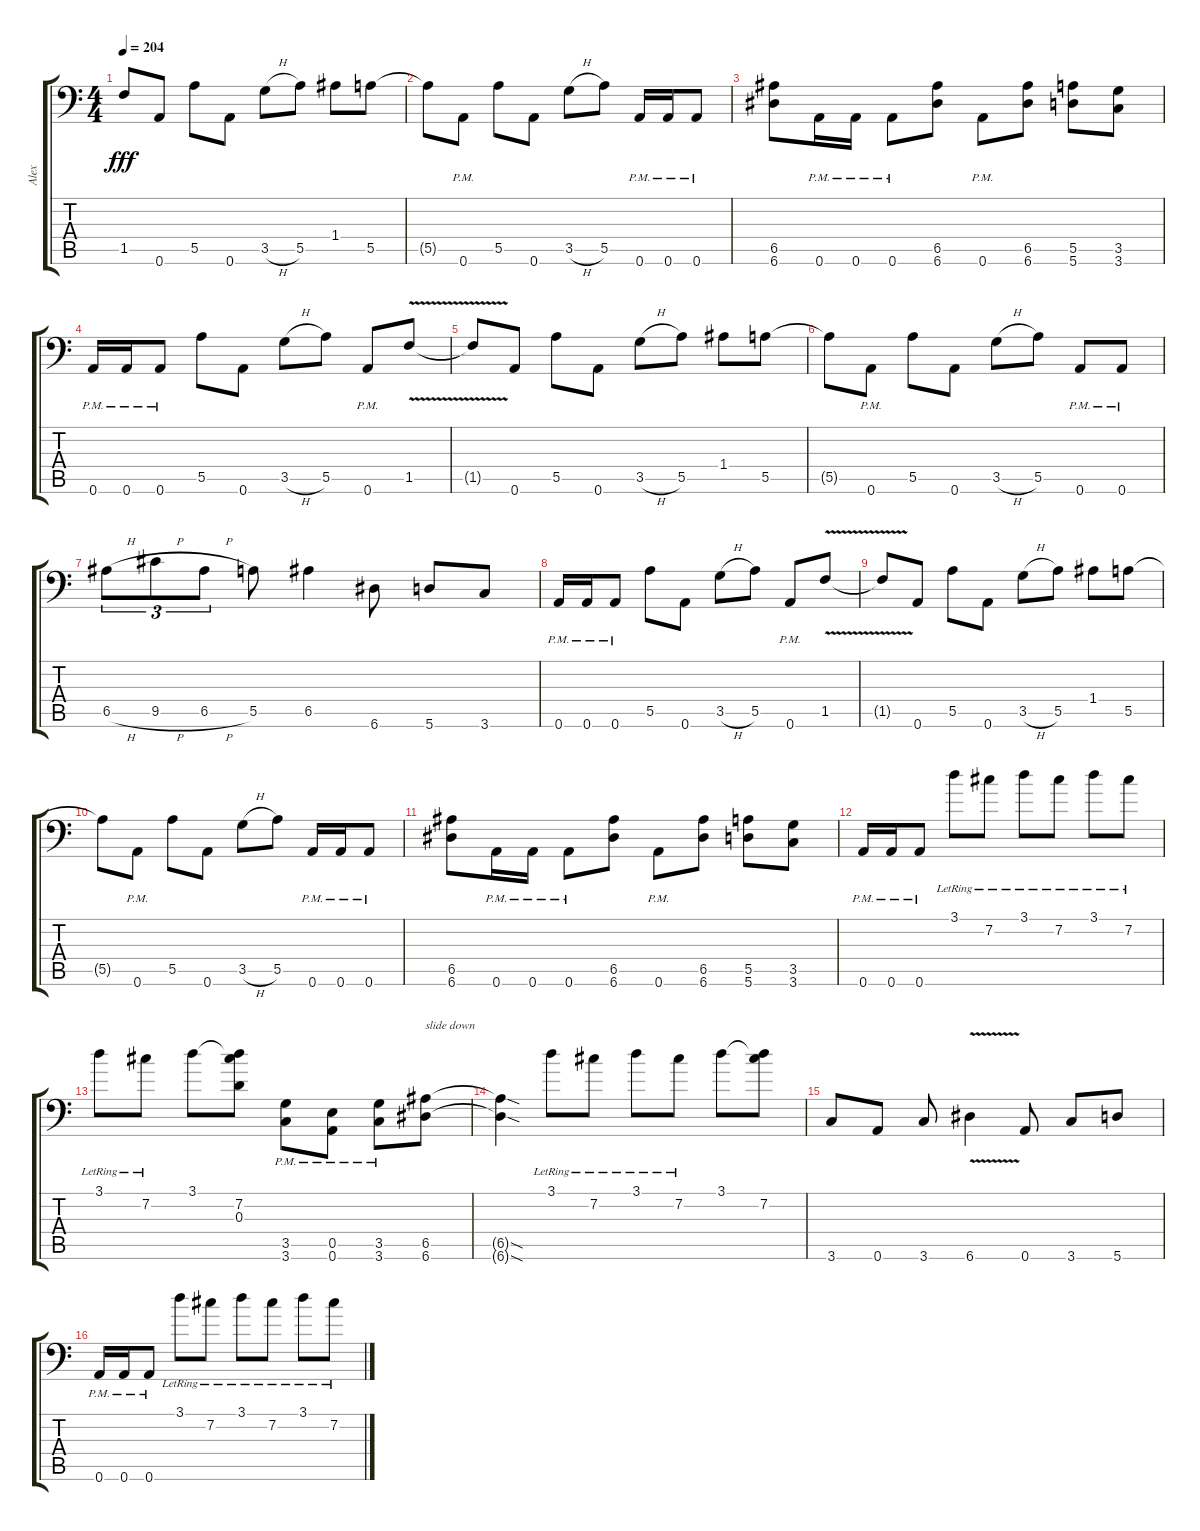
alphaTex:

\track ("Alex" "Alex") {instrument distortionguitar}
\staff {score tabs}
\tuning (B3 Gb3 D3 A2 E2 A1) {hide}
\ts (4 4)
\tempo 204
\clef f4
\ks c
1.5{t}.8{dy fff} 0.6.8 5.5.8 0.6.8 3.5{h}.8 5.5.8 1.4.8 5.5.8 |
5.5{t}.8 0.6{pm}.8 5.5.8 0.6.8 3.5{h}.8 5.5.8 0.6{pm}.16 0.6{pm}.16 0.6{pm}.8 |
(6.5 6.6).8 0.6{pm}.16 0.6{pm}.16 0.6{pm}.8 (6.5 6.6).8 0.6{pm}.8 (6.5 6.6).8 (5.5 5.6).8 (3.5 3.6).8 |
0.6{pm}.16 0.6{pm}.16 0.6{pm}.8 5.5.8 0.6.8 3.5{h}.8 5.5.8 0.6{pm}.8 1.5{v}.8 |
1.5{t}.8 0.6.8 5.5.8 0.6.8 3.5{h}.8 5.5.8 1.4.8 5.5.8 |
5.5{t}.8 0.6{pm}.8 5.5.8 0.6.8 3.5{h}.8 5.5.8 0.6{pm}.8 0.6{pm}.8 |
6.5{h}.8{tu (3 2)} 9.5{h}.8{tu (3 2)} 6.5{h}.8{tu (3 2)} 5.5.8 6.5.4 6.6.8 5.6.8 3.6.8 |
0.6{pm}.16 0.6{pm}.16 0.6{pm}.8 5.5.8 0.6.8 3.5{h}.8 5.5.8 0.6{pm}.8 1.5{v}.8 |
1.5{t}.8 0.6.8 5.5.8 0.6.8 3.5{h}.8 5.5.8 1.4.8 5.5.8 |
5.5{t}.8 0.6{pm}.8 5.5.8 0.6.8 3.5{h}.8 5.5.8 0.6{pm}.16 0.6{pm}.16 0.6{pm}.8 |
(6.5 6.6).8 0.6{pm}.16 0.6{pm}.16 0.6{pm}.8 (6.5 6.6).8 0.6{pm}.8 (6.5 6.6).8 (5.5 5.6).8 (3.5 3.6).8 |
0.6{pm}.16 0.6{pm}.16 0.6{pm}.8 3.1{lr}.8 7.2{lr}.8 3.1{lr}.8 7.2{lr}.8 3.1{lr}.8 7.2{lr}.8 |
3.1{lr}.8 7.2{lr}.8 3.1.8 (3.1{t} 7.2 0.3).8 (3.5{pm} 3.6{pm}).8 (0.5{pm} 0.6{pm}).8 (3.5{pm} 3.6{pm}).8 (6.5 6.6).8{txt "slide down"} |
(6.5{sod t} 6.6{sod t}).4 3.1{lr}.8 7.2{lr}.8 3.1{lr}.8 7.2{lr}.8 3.1.8 (3.1{t} 7.2).8 |
3.6.8 0.6.8 3.6.8 6.6{v}.4 0.6.8 3.6.8 5.6.8 |
0.6{pm}.16 0.6{pm}.16 0.6{pm}.8 3.1{lr}.8 7.2{lr}.8 3.1{lr}.8 7.2{lr}.8 3.1{lr}.8 7.2{lr}.8
